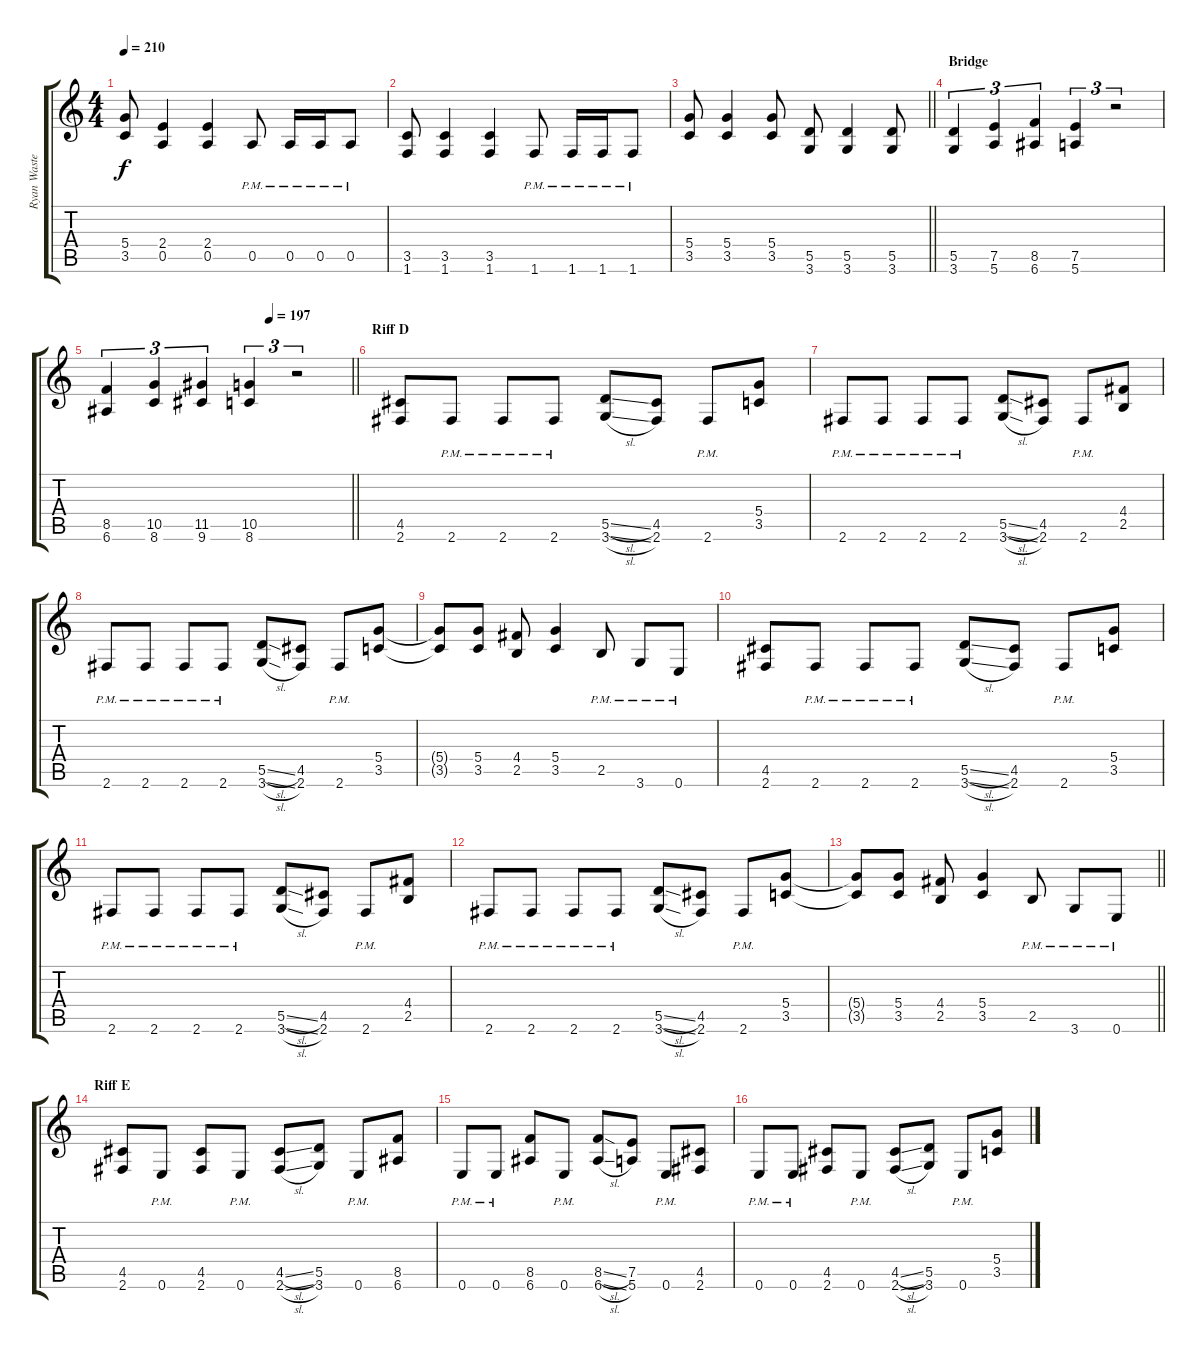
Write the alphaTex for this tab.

\track ("Ryan Waste (Left)" "Ryan Waste") {instrument distortionguitar}
\staff {score tabs}
\tuning (E4 B3 G3 D3 A2 E2) {hide}
\ts (4 4)
\tempo 210
\clef g2
\ks c
(5.4 3.5).8{dy f} (2.4 0.5).4 (2.4 0.5).4 0.5{pm}.8 0.5{pm}.16 0.5{pm}.16 0.5{pm}.8 |
(3.5 1.6).8 (3.5 1.6).4 (3.5 1.6).4 1.6{pm}.8 1.6{pm}.16 1.6{pm}.16 1.6{pm}.8 |
\barLineRight lightlight
(5.4 3.5).8 (5.4 3.5).4 (5.4 3.5).8 (5.5 3.6).8 (5.5 3.6).4 (5.5 3.6).8 |
\section ("" "Bridge")
(5.5 3.6).4{tu (3 2)} (7.5 5.6).4{tu (3 2)} (8.5 6.6).4{tu (3 2)} (7.5 5.6).4{tu (3 2)} r.2{tu (3 2)} |
\tempo (197 0.6666666666666666)
\barLineRight lightlight
(8.5 6.6).4{tu (3 2)} (10.5 8.6).4{tu (3 2)} (11.5 9.6).4{tu (3 2)} (10.5 8.6).4{tu (3 2)} r.2{tu (3 2)} |
\section ("" "Riff D")
(4.5 2.6).8 2.6{pm}.8 2.6{pm}.8 2.6{pm}.8 (5.5{sl} 3.6{sl}).8 (4.5 2.6).8 2.6{pm}.8 (5.4 3.5).8 |
2.6{pm}.8 2.6{pm}.8 2.6{pm}.8 2.6{pm}.8 (5.5{sl} 3.6{sl}).8 (4.5 2.6).8 2.6{pm}.8 (4.4 2.5).8 |
2.6{pm}.8 2.6{pm}.8 2.6{pm}.8 2.6{pm}.8 (5.5{sl} 3.6{sl}).8 (4.5 2.6).8 2.6{pm}.8 (5.4 3.5).8 |
(5.4{t} 3.5{t}).8 (5.4 3.5).8 (4.4 2.5).8 (5.4 3.5).4 2.5{pm}.8 3.6{pm}.8 0.6{pm}.8 |
(4.5 2.6).8 2.6{pm}.8 2.6{pm}.8 2.6{pm}.8 (5.5{sl} 3.6{sl}).8 (4.5 2.6).8 2.6{pm}.8 (5.4 3.5).8 |
2.6{pm}.8 2.6{pm}.8 2.6{pm}.8 2.6{pm}.8 (5.5{sl} 3.6{sl}).8 (4.5 2.6).8 2.6{pm}.8 (4.4 2.5).8 |
2.6{pm}.8 2.6{pm}.8 2.6{pm}.8 2.6{pm}.8 (5.5{sl} 3.6{sl}).8 (4.5 2.6).8 2.6{pm}.8 (5.4 3.5).8 |
\barLineRight lightlight
(5.4{t} 3.5{t}).8 (5.4 3.5).8 (4.4 2.5).8 (5.4 3.5).4 2.5{pm}.8 3.6{pm}.8 0.6{pm}.8 |
\section ("" "Riff E")
(4.5 2.6).8 0.6{pm}.8 (4.5 2.6).8 0.6{pm}.8 (4.5{sl} 2.6{sl}).8 (5.5 3.6).8 0.6{pm}.8 (8.5 6.6).8 |
0.6{pm}.8 0.6{pm}.8 (8.5 6.6).8 0.6{pm}.8 (8.5{sl} 6.6{sl}).8 (7.5 5.6).8 0.6{pm}.8 (4.5 2.6).8 |
0.6{pm}.8 0.6{pm}.8 (4.5 2.6).8 0.6{pm}.8 (4.5{sl} 2.6{sl}).8 (5.5 3.6).8 0.6{pm}.8 (5.4 3.5).8
